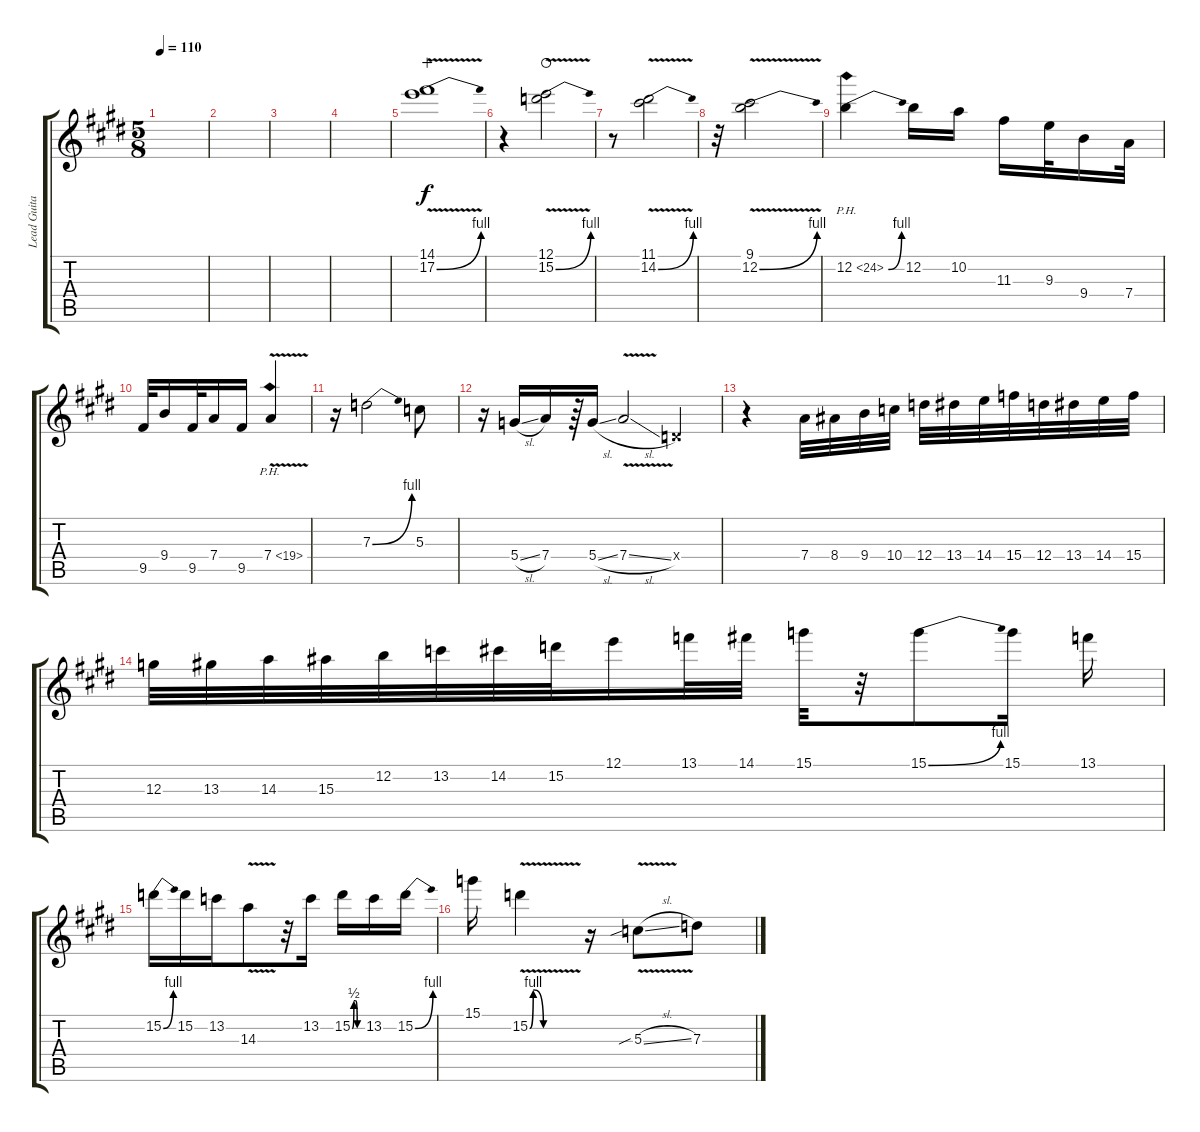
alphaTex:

\track ("Lead Guitar 1" "Lead Guita") {instrument overdrivenguitar}
\staff {score tabs}
\tuning (E4 B3 G3 D3 A2 E2) {hide}
\ts (5 8)
\tempo 110
\clef g2
\ks e
|
|
|
|
(14.1 17.2{be (bend 0 0 60 4) v}).1{wahc} |
r.4 (12.1 15.2{be (bend 0 0 60 4) v}).2{waho} |
r.8 (11.1 14.2{be (bend 0 0 60 4) v}).2 |
r.32 (9.1 12.2{be (bend 0 0 60 4) v}).2 |
12.2{be (bend 0 0 60 4) ph 12}.4 12.2.16 10.2.16 11.3.16 9.3.32 9.4.16 7.4.32 |
9.5.32 9.4.16 9.5.32 7.4.16 9.5.16 7.4{ph 12 v}.4 |
r.16 7.3{be (bend 0 0 60 4)}.2 5.3.8 |
r.16 5.4{sl}.16 7.4.16 r.64 5.4{sl}.16 7.4{v sl}.2 0.4{x}.4 |
r.4 7.4.32 8.4.32 9.4.32 10.4.32 12.4.32 13.4.32 14.4.32 15.4.32 12.4.32 13.4.32 14.4.32 15.4.32 |
12.3.32 13.3.32 14.3.32 15.3.32 12.2.32 13.2.32 14.2.32 15.2.32 12.1.16 13.1.32 14.1.32 15.1.32 r.32 15.1{be (bend 0 0 60 4)}.8 15.1.16 13.1.16 |
15.2{be (bend 0 0 60 4)}.16 15.2.16 13.2.16 14.3{v}.8 r.32 13.2.16 15.2{be (custom 0 0 10 2 20 2 30 0 60 0)}.16 13.2.16 15.2{be (bend 0 0 60 4)}.16 |
15.1.16 15.2{be (custom 0 0 4 4 16 0 30 0 60 0) v}.4 r.16 5.3{v sib sl}.8 7.3.8
